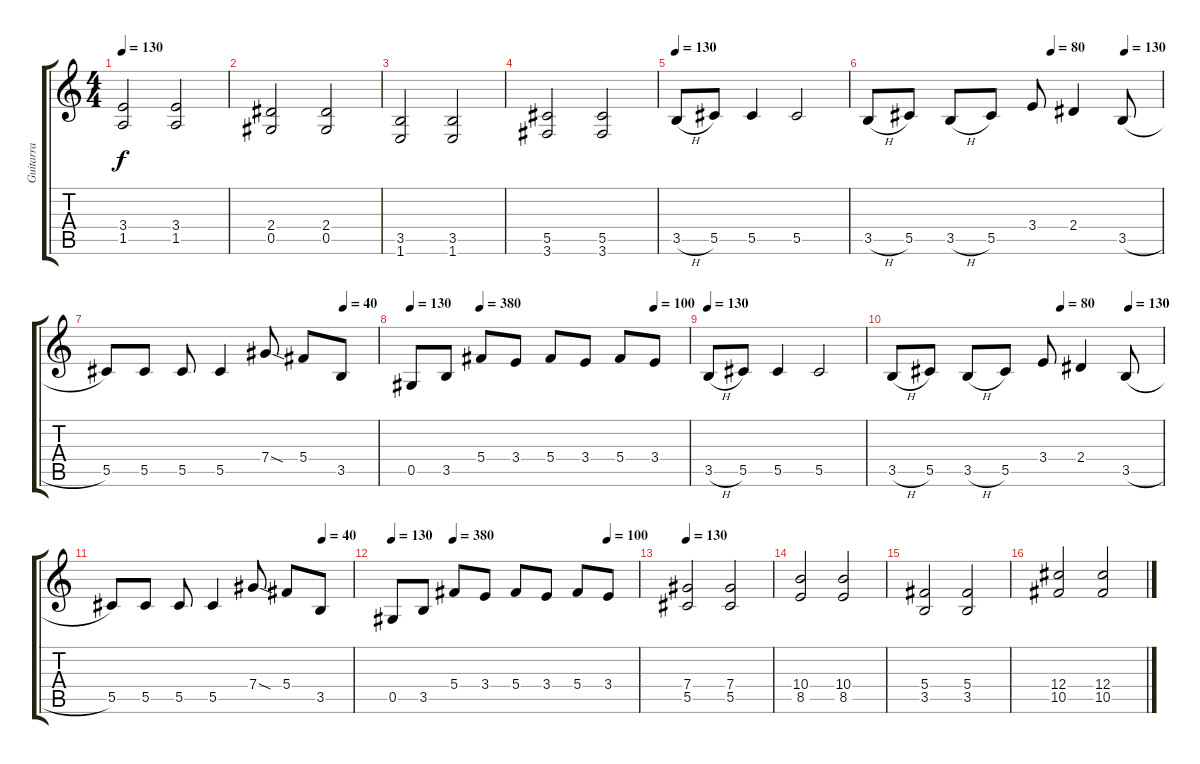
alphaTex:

\track ("Guitarra" "Guitarra") {instrument distortionguitar}
\staff {score tabs}
\tuning (Eb4 Bb3 Gb3 Db3 Ab2 Eb2) {hide}
\ts (4 4)
\tempo 130
\clef g2
\ks c
(3.4 1.5).2{dy f} (3.4 1.5).2 |
(2.4 0.5).2 (2.4 0.5).2 |
(3.5 1.6).2 (3.5 1.6).2 |
(5.5 3.6).2 (5.5 3.6).2 |
\tempo 130
3.5{h}.8 5.5.8 5.5.4 5.5.2 |
\tempo (80 0.625)
\tempo (130 0.875)
3.5{h}.8 5.5.8 3.5{h}.8 5.5.8 3.4.8 2.4.4 3.5{h}.8 |
\tempo (30 0.875)
\tempo (40 0.875)
5.5.8 5.5.8 5.5.8 5.5.4 7.4{sod}.8 5.4.8 3.5.8 |
\tempo 130
\tempo (380 0.25)
\tempo (100 0.875)
0.5.8 3.5.8 5.4.8 3.4.8 5.4.8 3.4.8 5.4.8 3.4.8 |
\tempo 130
3.5{h}.8 5.5.8 5.5.4 5.5.2 |
\tempo (80 0.625)
\tempo (130 0.875)
3.5{h}.8 5.5.8 3.5{h}.8 5.5.8 3.4.8 2.4.4 3.5{h}.8 |
\tempo (30 0.875)
\tempo (40 0.875)
5.5.8 5.5.8 5.5.8 5.5.4 7.4{sod}.8 5.4.8 3.5.8 |
\tempo 130
\tempo (380 0.25)
\tempo (100 0.875)
0.5.8 3.5.8 5.4.8 3.4.8 5.4.8 3.4.8 5.4.8 3.4.8 |
\tempo 130
(7.4 5.5).2 (7.4 5.5).2 |
(10.4 8.5).2 (10.4 8.5).2 |
(5.4 3.5).2 (5.4 3.5).2 |
(12.4 10.5).2 (12.4 10.5).2
